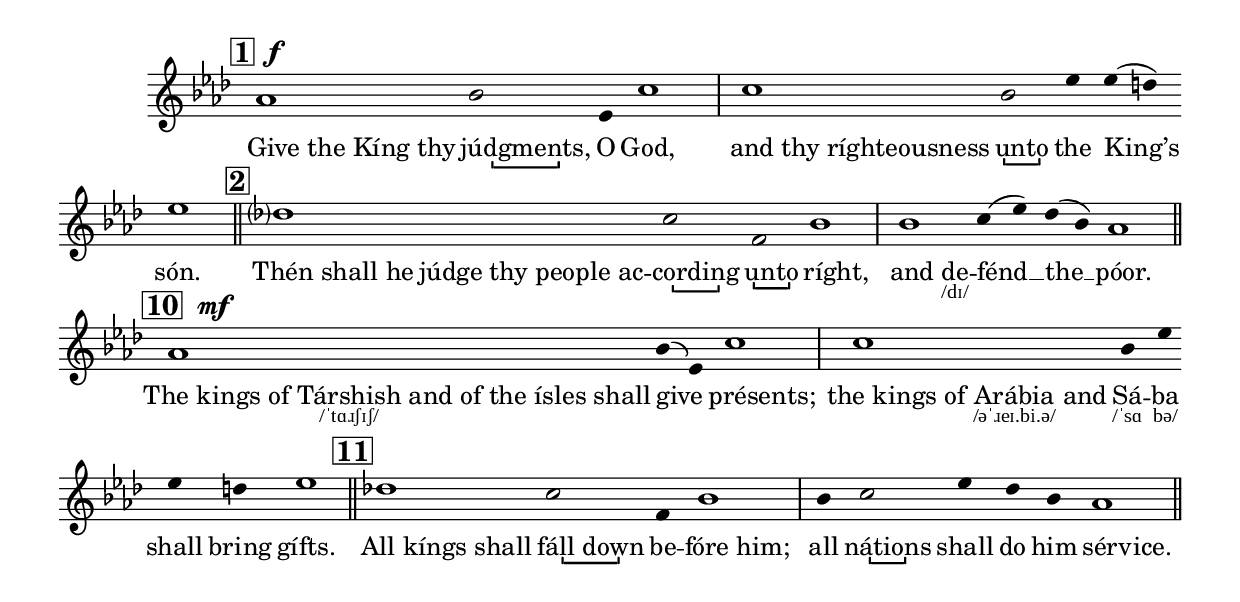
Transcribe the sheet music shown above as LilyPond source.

\version "2.24.4"

%%%  FUNCTIONS
%%  helper functions for music (inspired by Kieren): 
h = \hideNotes
u = \unHideNotes

% useful when two voices have a unison (same pitch) to show the two note heads separately: 
fhs = \tweak NoteColumn.force-hshift \etc

% Create custom \IPA markup command: 
#(define-markup-command (IPA layout props arg) (markup?)
   (interpret-markup layout props
     (markup #:override '(font-name . "Times New Roman,") #:fontsize -2 arg)))
% (See https://lists.gnu.org/archive/html/lilypond-user/2025-11/msg00161.html )

%%%  GLOBALS
global = {
  \key aes \major
  \time 4/4
}

%%%  VOICES
soprano = \relative c'' {
  %%  1
  \mark \default  % 1
    aes1-\tweak X-offset 1 -\f bes2 ees,4 c'1 \bar"|" 
    c1 bes2 ees4 ees4( d4) ees1 \bar"||" 
  %%  2
  \mark \default  % 2
    des?1 \h des4 \u c2 f,2 bes1 \bar"|" 
    bes1 c4( ees4) des4( bes4) aes1 \bar"||" 
  %% 10
  \mark #10  % 10
    aes1-\tweak X-offset 3 -\mf bes4-\shape #'((0 . -0.7) (0 . -0.7) (-0.5 . -1) (-1.25 . 0)) ( \fhs #1 ees,4) c'1 \bar"|" 
    c1 bes4 ees4 ees4 d4 ees1 \bar"||" 
  %% 11
  \mark \default  % 11
    des1
    c2 f,4 bes1 \bar"|" 
    bes4 c2 ees4 des4 bes4 aes1 \bar"||" 
}

%%  helper function for lyrics (h/t Kieren): 
lyrSAX = \tweak LyricText.self-alignment-X \etc

verse = \lyricmode {
  %%  1
    \lyrSAX #-0.9 "Give the Kíng thy" 
    \lyrSAX #-0.85 
      \markup \override #'(baseline-skip . 0.8) 
      \general-align #Y #-0.21 
      \center-column { júdgments, \override #'(thickness . 2) \concat { \draw-line #'(0 . 0.5) \draw-line #'(6 . 0) \draw-line #'(0 . 0.5) } } 
    O God, 

    \lyrSAX #-0.9 "and thy ríghteousness" 
    \lyrSAX #-0.7 
      \markup \override #'(baseline-skip . 0.8) 
      \general-align #Y #-0.29 
      \center-column { unto \override #'(thickness . 2) \concat { \draw-line #'(0 . 0.5) \draw-line #'(3 . 0) \draw-line #'(0 . 0.5) } } 
    the King’s 
    són. 
    
  %% 2
    \lyrSAX #-0.7 "Thén shall he"
    "júdge thy people ac"
    -- % critical to display this hyphen for clarity to singers
    \lyrSAX #-0.7 
      \markup \override #'(baseline-skip . 0.8) 
      \general-align #Y #-0.21 
      \center-column { cording \override #'(thickness . 2) \concat { \draw-line #'(0 . 0.5) \draw-line #'(4 . 0) \draw-line #'(0 . 0.5) } } 
    \lyrSAX #-0.6 
      \markup \override #'(baseline-skip . 0.8) 
      \general-align #Y #-0.29 
      \center-column { unto \override #'(thickness . 2) \concat { \draw-line #'(0 . 0.5) \draw-line #'(3 . 0) \draw-line #'(0 . 0.5) } } 
    \lyrSAX #-0.7 ríght, 
    
    \lyrSAX #-0.7 \markup \concat {
      "and "
      \override #'(baseline-skip . 1.7) \column { de \IPA /dɪ/ } }
    -- fénd __ 
    the __ 
    \lyrSAX #-0.3 póor. 
    
  %% 10
    \lyrSAX #-0.9 \markup \concat { "The kings of " 
        \override #'(baseline-skip . 1.7) \center-column { Társhish \IPA /ˈtɑɹʃɪʃ/ }
        " and of the ísles shall" }
    give 
    \lyrSAX #-0.6 présents;
    
    \lyrSAX #-0.8 \markup \concat { 
      "the kings of "
      \override #'(baseline-skip . 1.7) \center-column { Arábia \IPA /əˈɹeɪ.bi.ə/ }
      " and" }
    \markup \override #'(baseline-skip . 1.7) \center-column { Sá \IPA /ˈsɑ }
    -- 
    \markup \override #'(baseline-skip . 1.7) \center-column { ba \IPA bə/ }
    shall bring gífts. 
    
  %% 11
    \lyrSAX #-0.8 "All kíngs shall" 
    \lyrSAX #-0.8 \markup \override #'(baseline-skip . 0.8) 
      \general-align #Y #-0.34 
      \center-column { "fáll down" \override #'(thickness . 2) \concat { \draw-line #'(0 . 0.5) \draw-line #'(5 . 0) \draw-line #'(0 . 0.5) } } 
    be -- 
    \lyrSAX #-0.7 "fóre him; " % added space after semicolon for barring 
    
    all 
    \lyrSAX #-0.55 
      \markup \override #'(baseline-skip . 0.8) 
      \general-align #Y #-0.32 
      \center-column { nátions \override #'(thickness . 2) \concat { \draw-line #'(0 . 0.5) \draw-line #'(3 . 0) \draw-line #'(0 . 0.5) } } 
    shall do him
    \lyrSAX #-0.7 sérvice.
}

%%%  SCORE
\score {
  \new ChoirStaff <<
    \new Staff <<
      \new Voice = "soprano" << \global { \voiceOne \soprano } >>
    >>
    \new Lyrics \lyricsto "soprano" \verse
  >>
  \layout {
    \context {
      \Score
      \omit TimeSignature 
      \remove "Bar_number_engraver"
      \cadenzaOn  % unmetered music (disables automatic measure demarcation)
      forbidBreakBetweenBarLines = ##f  % allows breaks to occur within measures/bars
      rehearsalMarkFormatter = #format-mark-box-numbers
    }
    \context {
      \Staff 
      midiInstrument = "choir aahs"
      \dynamicUp %  force all dynamic markings to be engraved *above* the staff
    }
    \context {
      \Voice
      \omit Stem 
    }
    \context {
      \Lyrics
      \override VerticalAxisGroup.staff-affinity = #CENTER
      \override VerticalAxisGroup.nonstaff-relatedstaff-spacing = #'(
        (padding . 1.5) (basic-distance . 0) (minimum-distance . 0) (stretchability . 0)
        )
      \override LyricHyphen.minimum-distance = #0.8 % forces all lyric hyphens to display
        \consists "Bar_engraver" 
        \hide BarLine 
      }
    }
}